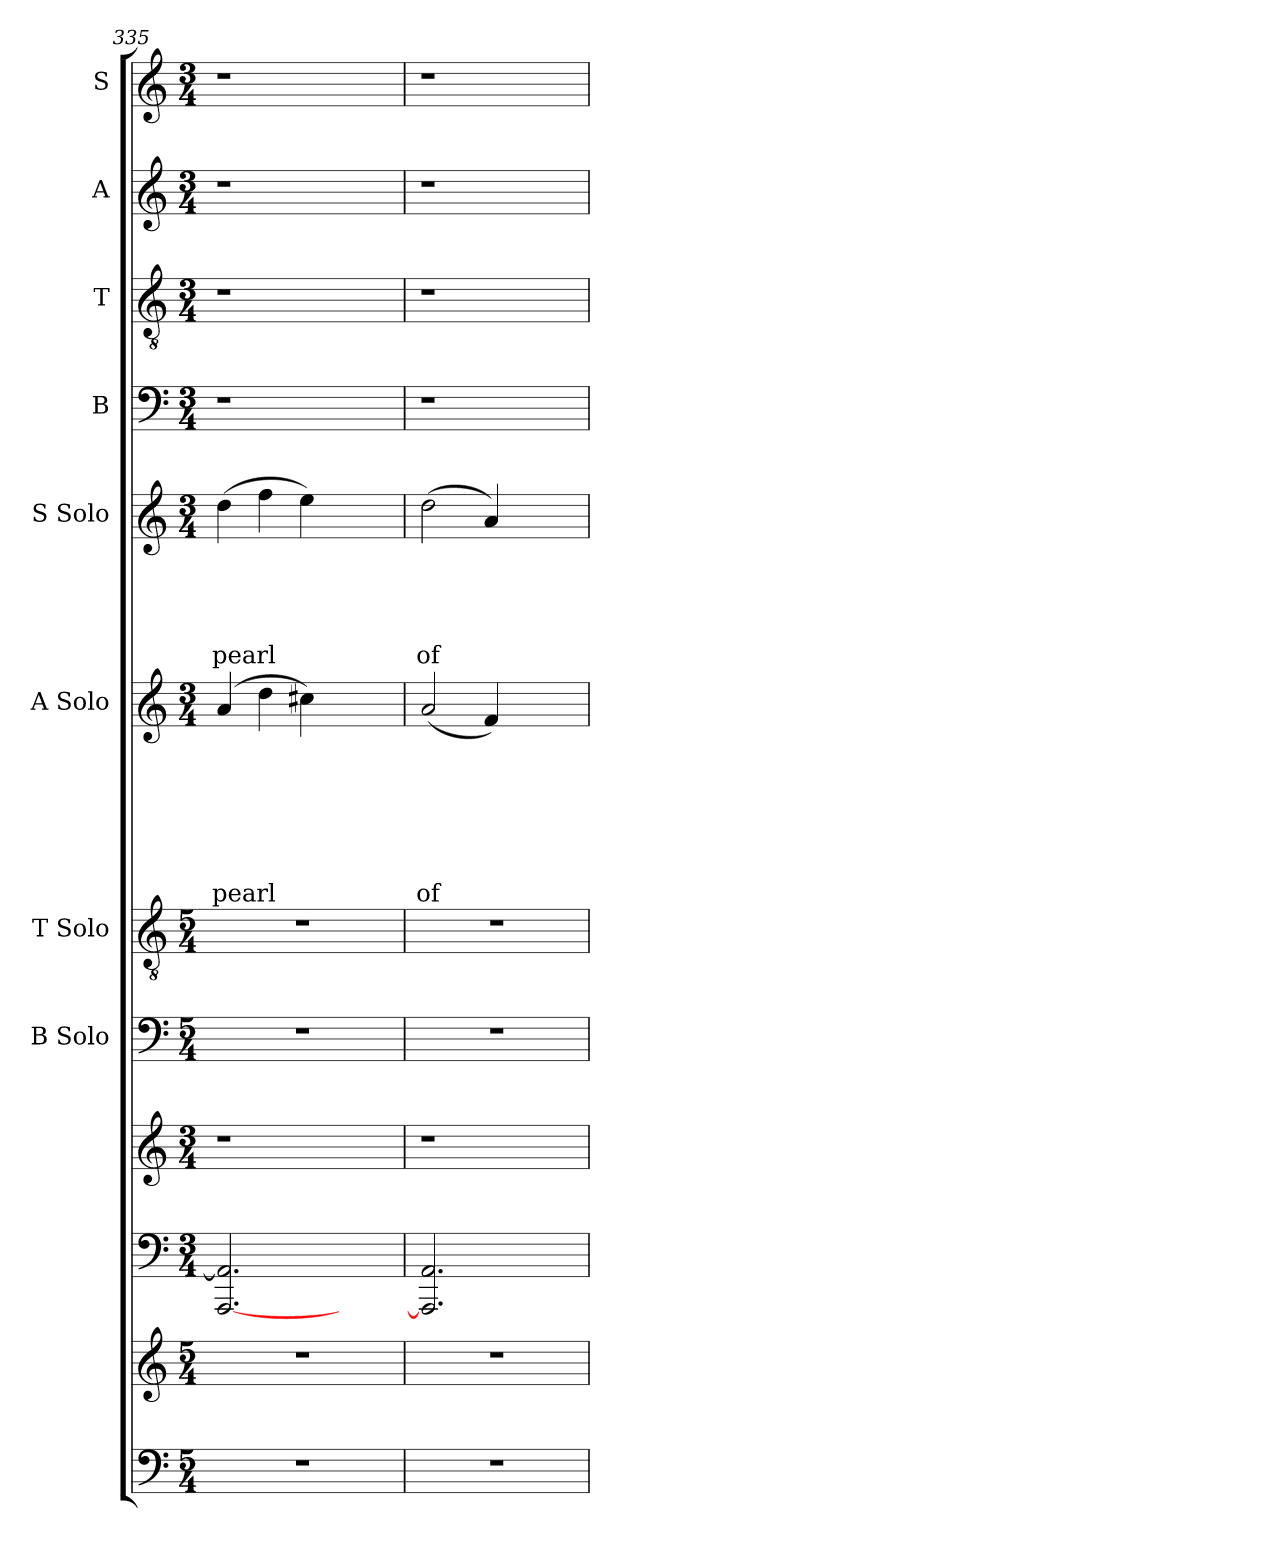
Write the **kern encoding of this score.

**kern	**kern	**kern	**kern	**kern	**kern	**kern	**text	**text	**text	**text	**text	**text	**text	**kern	**text	**text	**text	**text	**text	**kern	**kern	**kern	**kern
*part12	*part11	*part10	*part9	*part8	*part7	*part6	*part6	*part6	*part6	*part6	*part6	*part6	*part6	*part5	*part5	*part5	*part5	*part5	*part5	*part4	*part3	*part2	*part1
*staff12	*staff11	*staff10	*staff9	*staff8	*staff7	*staff6	*staff6	*staff6	*staff6	*staff6	*staff6	*staff6	*staff6	*staff5	*staff5	*staff5	*staff5	*staff5	*staff5	*staff4	*staff3	*staff2	*staff1
*	*	*	*	*I"B Solo	*I"T Solo	*I"A Solo	*	*	*	*	*	*	*	*I"S Solo	*	*	*	*	*	*I"B	*I"T	*I"A	*I"S
!!LO:PB:g=z
*clefF4	*clefG2	*clefF4	*clefG2	*clefF4	*clefGv2	*clefG2	*	*	*	*	*	*	*	*clefG2	*	*	*	*	*	*clefF4	*clefGv2	*clefG2	*clefG2
*k[]	*k[]	*k[]	*k[]	*k[]	*k[]	*k[]	*	*	*	*	*	*	*	*k[]	*	*	*	*	*	*k[]	*k[]	*k[]	*k[]
*C:	*C:	*C:	*C:	*C:	*C:	*C:	*	*	*	*	*	*	*	*C:	*	*	*	*	*	*C:	*C:	*C:	*C:
*M5/4	*M5/4	*M3/4	*M3/4	*M5/4	*M5/4	*M3/4	*	*	*	*	*	*	*	*M3/4	*	*	*	*	*	*M3/4	*M3/4	*M3/4	*M3/4
=335	=335	=335	=335	=335	=335	=335	=335	=335	=335	=335	=335	=335	=335	=335	=335	=335	=335	=335	=335	=335	=335	=335	=335
!	!	!	!LO:N:vis=1	!	!	!	!	!	!	!	!	!	!LO:LY:b	!	!	!	!	!	!LO:LY:b	!LO:N:vis=1	!LO:N:vis=1	!LO:N:vis=1	!LO:N:vis=1
4%5r	4%5r	[<2.AAA/ 2.AA/]	2.r	4%5r	4%5r	(<4a/	.	.	.	.	.	.	pearl	(>4dd\	.	.	.	.	pearl	2.r	2.r	2.r	2.r
.	.	.	.	.	.	4dd\	.	.	.	.	.	.	.	4ff\	.	.	.	.	.	.	.	.	.
.	.	.	.	.	.	4cc#X\)	.	.	.	.	.	.	.	4ee\)	.	.	.	.	.	.	.	.	.
.	.	2ryy	2ryy	.	.	2ryy	.	.	.	.	.	.	.	2ryy	.	.	.	.	.	2ryy	2ryy	2ryy	2ryy
=336	=336	=336	=336	=336	=336	=336	=336	=336	=336	=336	=336	=336	=336	=336	=336	=336	=336	=336	=336	=336	=336	=336	=336
!	!	!	!LO:N:vis=1	!	!	!	!	!	!	!	!	!	!LO:LY:b	!	!	!	!	!	!LO:LY:b	!LO:N:vis=1	!LO:N:vis=1	!LO:N:vis=1	!LO:N:vis=1
4%5r	4%5r	2.AAA/] 2.AA/	2.r	4%5r	4%5r	(<2a/	.	.	.	.	.	.	of	(>2dd\	.	.	.	.	of	2.r	2.r	2.r	2.r
.	.	.	.	.	.	4f/)	.	.	.	.	.	.	.	4a/)	.	.	.	.	.	.	.	.	.
.	.	2ryy	2ryy	.	.	2ryy	.	.	.	.	.	.	.	2ryy	.	.	.	.	.	2ryy	2ryy	2ryy	2ryy
=	=	=	=	=	=	=	=	=	=	=	=	=	=	=	=	=	=	=	=	=	=	=	=
*-	*-	*-	*-	*-	*-	*-	*-	*-	*-	*-	*-	*-	*-	*-	*-	*-	*-	*-	*-	*-	*-	*-	*-
